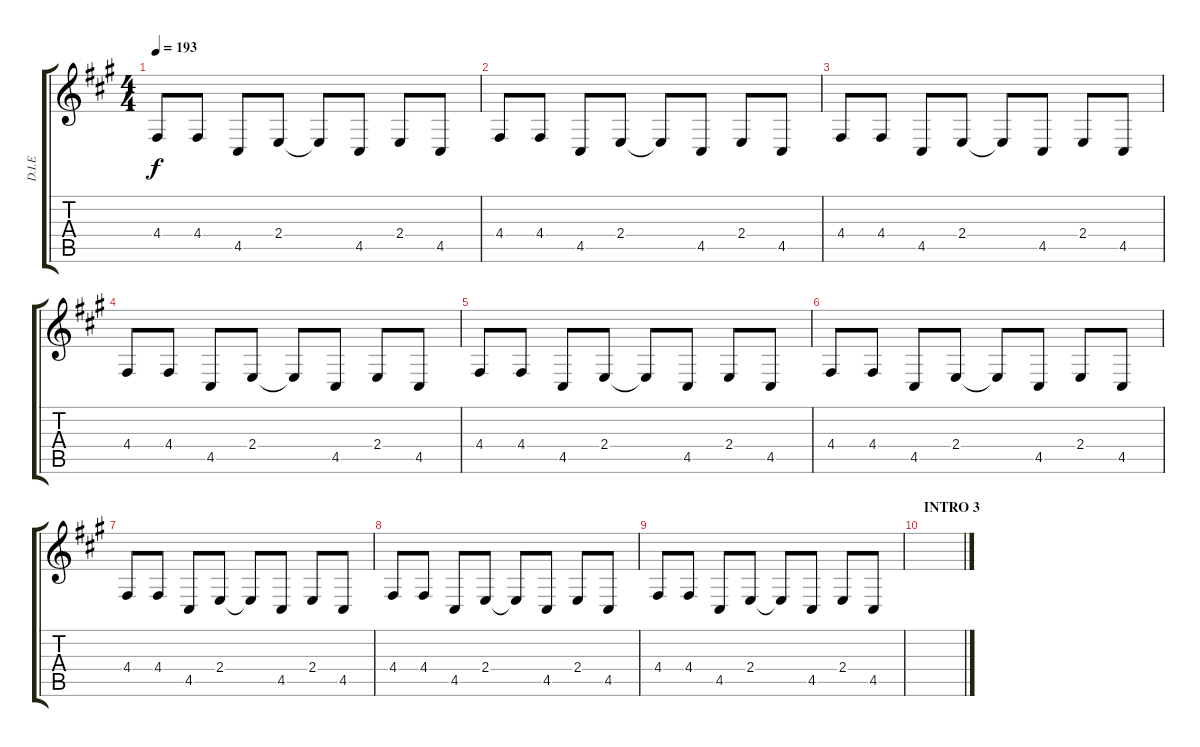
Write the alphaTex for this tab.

\track ("D.I.E" "D.I.E") {instrument synthbrass1}
\staff {score tabs}
\tuning (E4 B3 G3 D3 A2 E2) {hide}
\ts (4 4)
\tempo 193
\clef g2
\ks a
4.4.8{dy f} 4.4.8 4.5.8 2.4.8 2.4{t}.8 4.5.8 2.4.8 4.5.8 |
4.4.8 4.4.8 4.5.8 2.4.8 2.4{t}.8 4.5.8 2.4.8 4.5.8 |
4.4.8 4.4.8 4.5.8 2.4.8 2.4{t}.8 4.5.8 2.4.8 4.5.8 |
4.4.8 4.4.8 4.5.8 2.4.8 2.4{t}.8 4.5.8 2.4.8 4.5.8 |
4.4.8 4.4.8 4.5.8 2.4.8 2.4{t}.8 4.5.8 2.4.8 4.5.8 |
4.4.8 4.4.8 4.5.8 2.4.8 2.4{t}.8 4.5.8 2.4.8 4.5.8 |
4.4.8 4.4.8 4.5.8 2.4.8 2.4{t}.8 4.5.8 2.4.8 4.5.8 |
4.4.8 4.4.8 4.5.8 2.4.8 2.4{t}.8 4.5.8 2.4.8 4.5.8 |
4.4.8 4.4.8 4.5.8 2.4.8 2.4{t}.8 4.5.8 2.4.8 4.5.8 |
\section ("" "INTRO 3")
